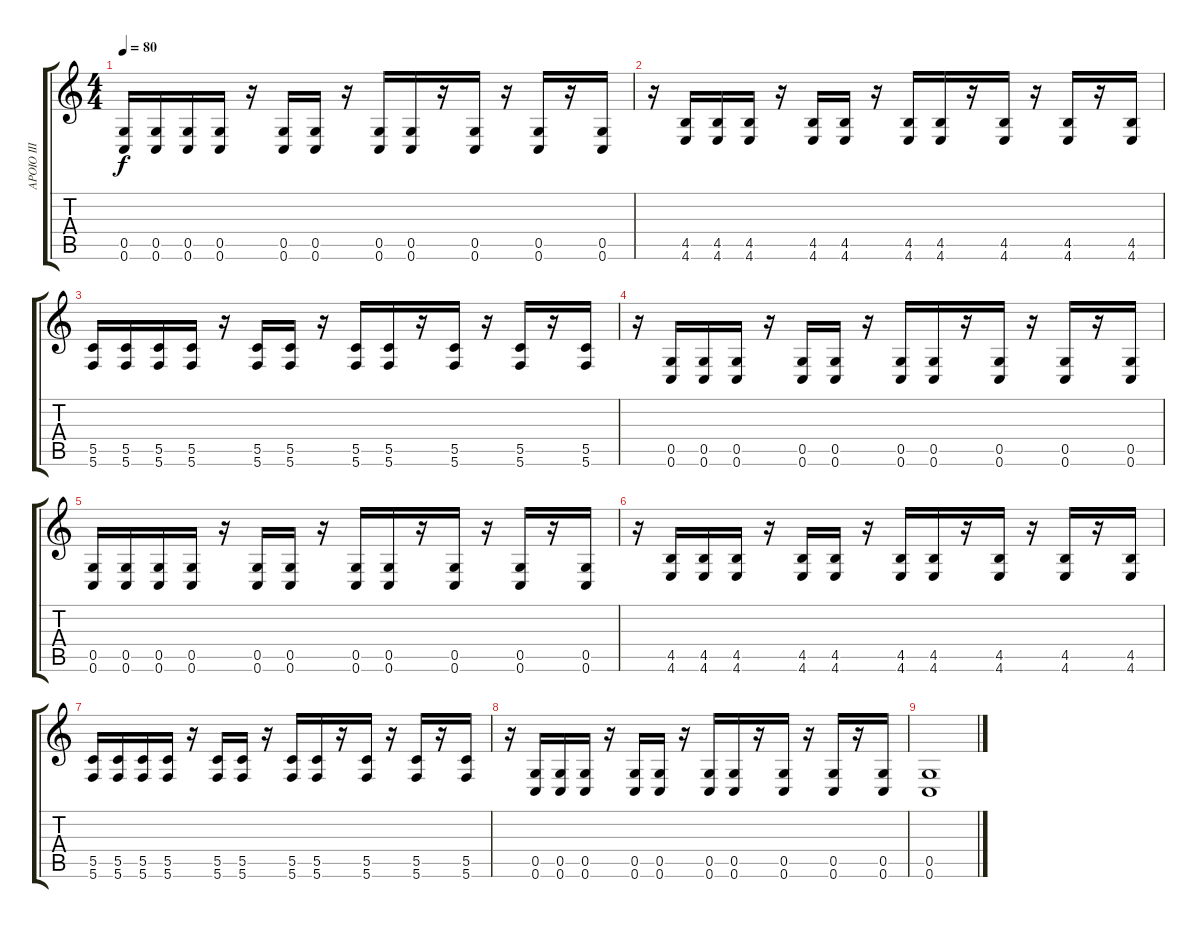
\track ("APOIO III" "APOIO III") {instrument electricguitarjazz}
\staff {score tabs}
\tuning (D4 A3 F3 C3 G2 C2) {hide}
\ts (4 4)
\section ("" "")
\tempo 80
\clef g2
\ks c
(0.5 0.6).16{dy f} (0.5 0.6).16 (0.5 0.6).16 (0.5 0.6).16 r.16 (0.5 0.6).16 (0.5 0.6).16 r.16 (0.5 0.6).16 (0.5 0.6).16 r.16 (0.5 0.6).16 r.16 (0.5 0.6).16 r.16 (0.5 0.6).16 |
r.16 (4.5 4.6).16 (4.5 4.6).16 (4.5 4.6).16 r.16 (4.5 4.6).16 (4.5 4.6).16 r.16 (4.5 4.6).16 (4.5 4.6).16 r.16 (4.5 4.6).16 r.16 (4.5 4.6).16 r.16 (4.5 4.6).16 |
(5.5 5.6).16 (5.5 5.6).16 (5.5 5.6).16 (5.5 5.6).16 r.16 (5.5 5.6).16 (5.5 5.6).16 r.16 (5.5 5.6).16 (5.5 5.6).16 r.16 (5.5 5.6).16 r.16 (5.5 5.6).16 r.16 (5.5 5.6).16 |
r.16 (0.5 0.6).16 (0.5 0.6).16 (0.5 0.6).16 r.16 (0.5 0.6).16 (0.5 0.6).16 r.16 (0.5 0.6).16 (0.5 0.6).16 r.16 (0.5 0.6).16 r.16 (0.5 0.6).16 r.16 (0.5 0.6).16 |
(0.5 0.6).16 (0.5 0.6).16 (0.5 0.6).16 (0.5 0.6).16 r.16 (0.5 0.6).16 (0.5 0.6).16 r.16 (0.5 0.6).16 (0.5 0.6).16 r.16 (0.5 0.6).16 r.16 (0.5 0.6).16 r.16 (0.5 0.6).16 |
r.16 (4.5 4.6).16 (4.5 4.6).16 (4.5 4.6).16 r.16 (4.5 4.6).16 (4.5 4.6).16 r.16 (4.5 4.6).16 (4.5 4.6).16 r.16 (4.5 4.6).16 r.16 (4.5 4.6).16 r.16 (4.5 4.6).16 |
(5.5 5.6).16 (5.5 5.6).16 (5.5 5.6).16 (5.5 5.6).16 r.16 (5.5 5.6).16 (5.5 5.6).16 r.16 (5.5 5.6).16 (5.5 5.6).16 r.16 (5.5 5.6).16 r.16 (5.5 5.6).16 r.16 (5.5 5.6).16 |
r.16 (0.5 0.6).16 (0.5 0.6).16 (0.5 0.6).16 r.16 (0.5 0.6).16 (0.5 0.6).16 r.16 (0.5 0.6).16 (0.5 0.6).16 r.16 (0.5 0.6).16 r.16 (0.5 0.6).16 r.16 (0.5 0.6).16 |
(0.5 0.6).1
